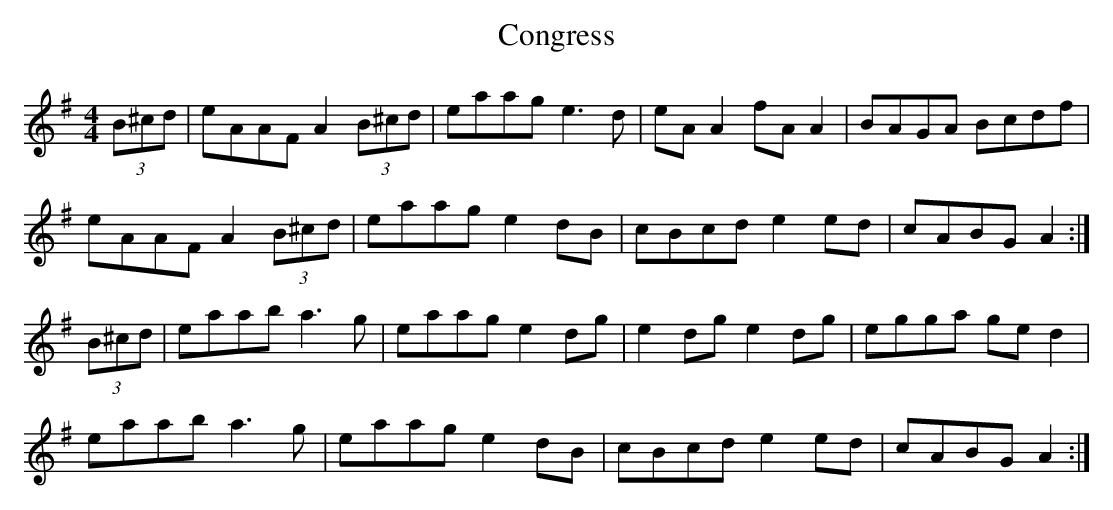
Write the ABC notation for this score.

X:1
T: Congress
L: 1/8
M: 4/4
K: Ador
(3B^cd|eAAF A2 (3B^cd|eaag e3d|eA A2 fA A2|BAGA Bcdf|
eAAF A2 (3B^cd|eaag e2 dB|cBcd e2 ed|cABG A2 :|
(3B^cd|eaab a3g|eaag e2 dg|e2 dg e2 dg|egga ge d2|
eaab a3g|eaag e2 dB|cBcd e2 ed|cABG A2 :|
